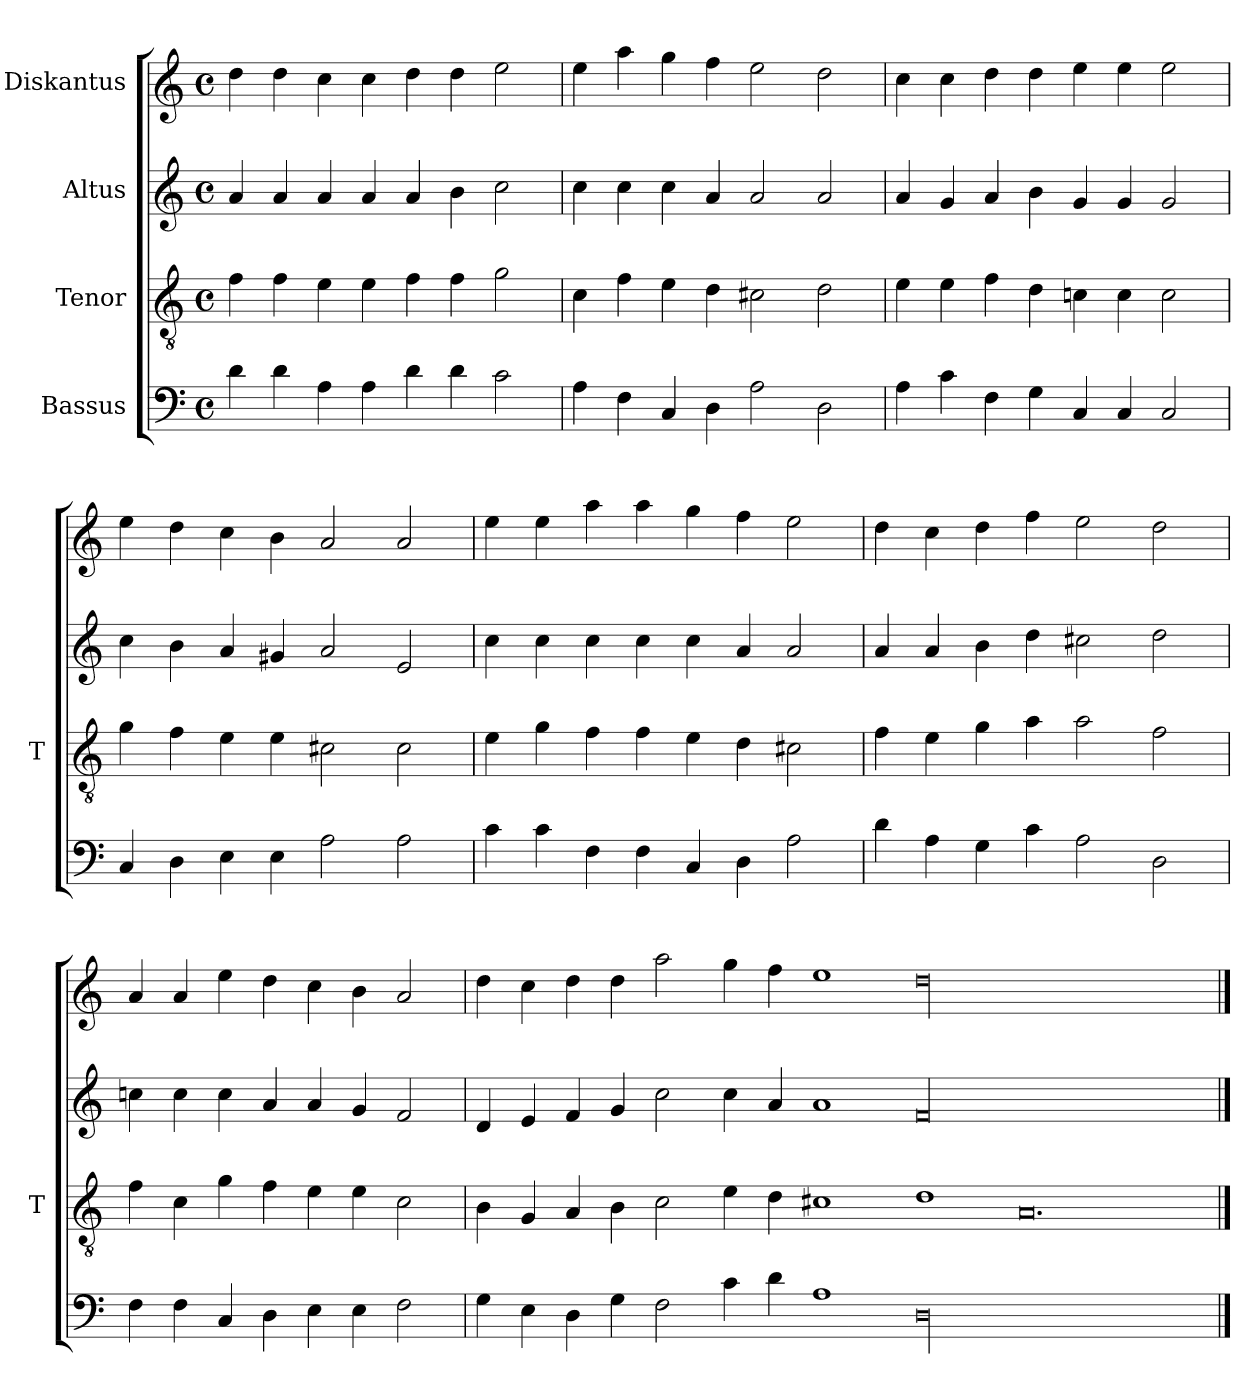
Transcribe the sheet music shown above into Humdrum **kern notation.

**kern	**kern	**kern	**kern
*part4	*part3	*part2	*part1
*staff4	*staff3	*staff2	*staff1
*I"Bassus	*I"Tenor	*I"Altus	*I"Diskantus
*	*I'T	*	*
*clefF4	*clefGv2	*clefG2	*clefG2
*k[]	*k[]	*k[]	*k[]
*M4/4	*M4/4	*M4/4	*M4/4
*met(c)	*met(c)	*met(c)	*met(c)
=	=	=	=
4d	4f	4a	4dd
4d	4f	4a	4dd
4A	4e	4a	4cc
4A	4e	4a	4cc
4d	4f	4a	4dd
4d	4f	4b	4dd
2c	2g	2cc	2ee
=	=	=	=
4A	4c	4cc	4ee
4F	4f	4cc	4aa
4C	4e	4cc	4gg
4D	4d	4a	4ff
2A	2c#X	2a	2ee
2D	2d	2a	2dd
=	=	=	=
4A	4e	4a	4cc
4c	4e	4g	4cc
4F	4f	4a	4dd
4G	4d	4b	4dd
4C	4cn	4g	4ee
4C	4c	4g	4ee
2C	2c	2g	2ee
=	=	=	=
4C	4g	4cc	4ee
4D	4f	4b	4dd
4E	4e	4a	4cc
4E	4e	4g#X	4b
2A	2c#X	2a	2a
2A	2c#	2e	2a
=	=	=	=
4c	4e	4cc	4ee
4c	4g	4cc	4ee
4F	4f	4cc	4aa
4F	4f	4cc	4aa
4C	4e	4cc	4gg
4D	4d	4a	4ff
2A	2c#X	2a	2ee
=	=	=	=
4d	4f	4a	4dd
4A	4e	4a	4cc
4G	4g	4b	4dd
4c	4a	4dd	4ff
2A	2a	2cc#X	2ee
2D	2f	2dd	2dd
=	=	=	=
4F	4f	4ccn	4a
4F	4c	4cc	4a
4C	4g	4cc	4ee
4D	4f	4a	4dd
4E	4e	4a	4cc
4E	4e	4g	4b
2F	2c	2f	2a
=	=	=	=
4G	4B	4d	4dd
4E	4G	4e	4cc
4D	4A	4f	4dd
4G	4B	4g	4dd
2F	2c	2cc	2aa
4c	4e	4cc	4gg
4d	4d	4a	4ff
1A	1c#X	1a	1ee
00D	1d	00f	00dd
.	0.A	.	.
==	==	==	==
*-	*-	*-	*-
